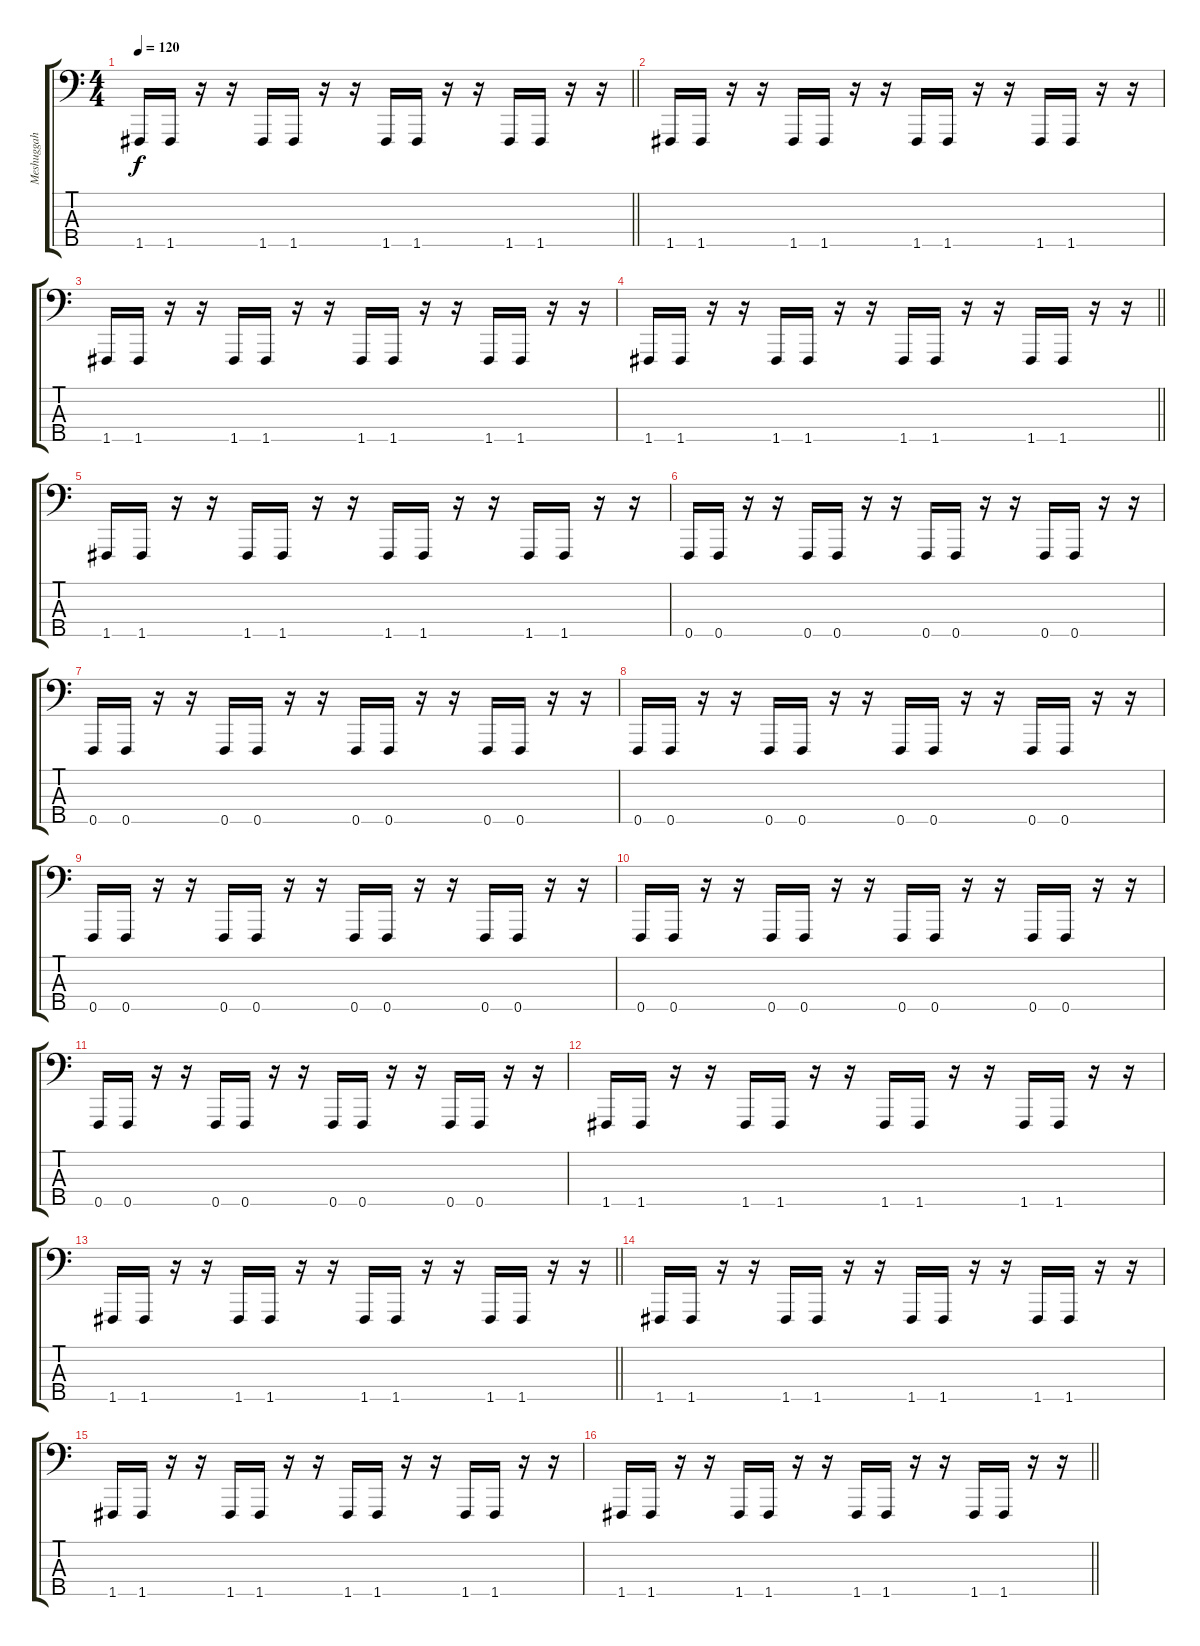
\track ("Meshuggah     V" "Meshuggah ") {instrument slapbass1}
\staff {score tabs}
\tuning (Db2 Ab1 Eb1 Bb0 F0) {hide}
\ts (4 4)
\tempo 120
\clef f4
\barLineRight lightlight
\ks c
1.5.16{dy f} 1.5.16 r.16 r.16 1.5.16 1.5.16 r.16 r.16 1.5.16 1.5.16 r.16 r.16 1.5.16 1.5.16 r.16 r.16 |
1.5.16 1.5.16 r.16 r.16 1.5.16 1.5.16 r.16 r.16 1.5.16 1.5.16 r.16 r.16 1.5.16 1.5.16 r.16 r.16 |
1.5.16 1.5.16 r.16 r.16 1.5.16 1.5.16 r.16 r.16 1.5.16 1.5.16 r.16 r.16 1.5.16 1.5.16 r.16 r.16 |
\barLineRight lightlight
1.5.16 1.5.16 r.16 r.16 1.5.16 1.5.16 r.16 r.16 1.5.16 1.5.16 r.16 r.16 1.5.16 1.5.16 r.16 r.16 |
1.5.16 1.5.16 r.16 r.16 1.5.16 1.5.16 r.16 r.16 1.5.16 1.5.16 r.16 r.16 1.5.16 1.5.16 r.16 r.16 |
0.5.16 0.5.16 r.16 r.16 0.5.16 0.5.16 r.16 r.16 0.5.16 0.5.16 r.16 r.16 0.5.16 0.5.16 r.16 r.16 |
0.5.16 0.5.16 r.16 r.16 0.5.16 0.5.16 r.16 r.16 0.5.16 0.5.16 r.16 r.16 0.5.16 0.5.16 r.16 r.16 |
0.5.16 0.5.16 r.16 r.16 0.5.16 0.5.16 r.16 r.16 0.5.16 0.5.16 r.16 r.16 0.5.16 0.5.16 r.16 r.16 |
0.5.16 0.5.16 r.16 r.16 0.5.16 0.5.16 r.16 r.16 0.5.16 0.5.16 r.16 r.16 0.5.16 0.5.16 r.16 r.16 |
0.5.16 0.5.16 r.16 r.16 0.5.16 0.5.16 r.16 r.16 0.5.16 0.5.16 r.16 r.16 0.5.16 0.5.16 r.16 r.16 |
0.5.16 0.5.16 r.16 r.16 0.5.16 0.5.16 r.16 r.16 0.5.16 0.5.16 r.16 r.16 0.5.16 0.5.16 r.16 r.16 |
1.5.16 1.5.16 r.16 r.16 1.5.16 1.5.16 r.16 r.16 1.5.16 1.5.16 r.16 r.16 1.5.16 1.5.16 r.16 r.16 |
\barLineRight lightlight
1.5.16 1.5.16 r.16 r.16 1.5.16 1.5.16 r.16 r.16 1.5.16 1.5.16 r.16 r.16 1.5.16 1.5.16 r.16 r.16 |
1.5.16 1.5.16 r.16 r.16 1.5.16 1.5.16 r.16 r.16 1.5.16 1.5.16 r.16 r.16 1.5.16 1.5.16 r.16 r.16 |
1.5.16 1.5.16 r.16 r.16 1.5.16 1.5.16 r.16 r.16 1.5.16 1.5.16 r.16 r.16 1.5.16 1.5.16 r.16 r.16 |
\barLineRight lightlight
1.5.16 1.5.16 r.16 r.16 1.5.16 1.5.16 r.16 r.16 1.5.16 1.5.16 r.16 r.16 1.5.16 1.5.16 r.16 r.16
